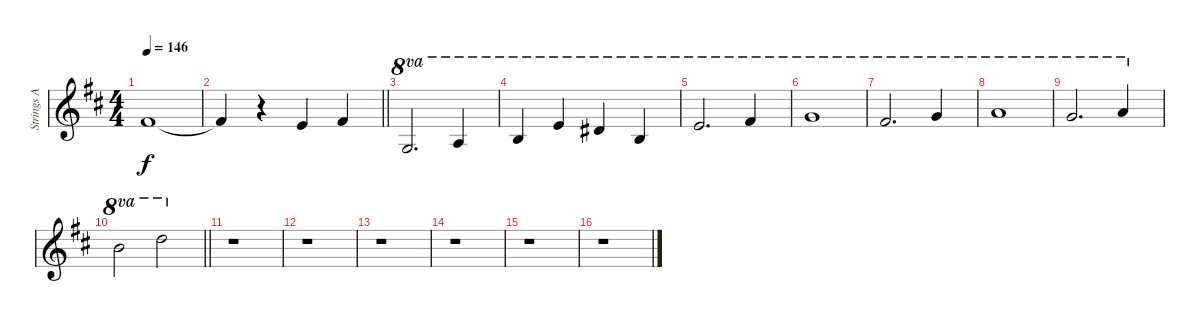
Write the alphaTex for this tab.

\track ("Strings A" "Strings A") {instrument stringensemble1}
\staff {score}
\tuning (E4 B3 G3 D3 A2 E2) {hide}
\ts (4 4)
\tempo 146
\clef g2
\ks bminor
11.3.1{dy f} |
\barLineRight lightlight
11.3{t}.4 r.4 14.4.4 11.3.4 |
\section ("" "")
12.3.2{d ot 8va} 14.3.4{ot 8va} |
12.2.4{ot 8va} 12.1.4{ot 8va} 11.1.4{ot 8va} 12.2.4{ot 8va} |
12.1.2{d ot 8va} 14.1.4{ot 8va} |
15.1.1{ot 8va} |
14.1.2{d ot 8va} 15.1.4{ot 8va} |
17.1.1{ot 8va} |
15.1.2{d ot 8va} 17.1.4{ot 8va} |
\barLineRight lightlight
19.1.2{ot 8va} 22.1.2{ot 8va} |
\section ("" "")
r.1 |
r.1 |
r.1 |
r.1 |
r.1 |
r.1
